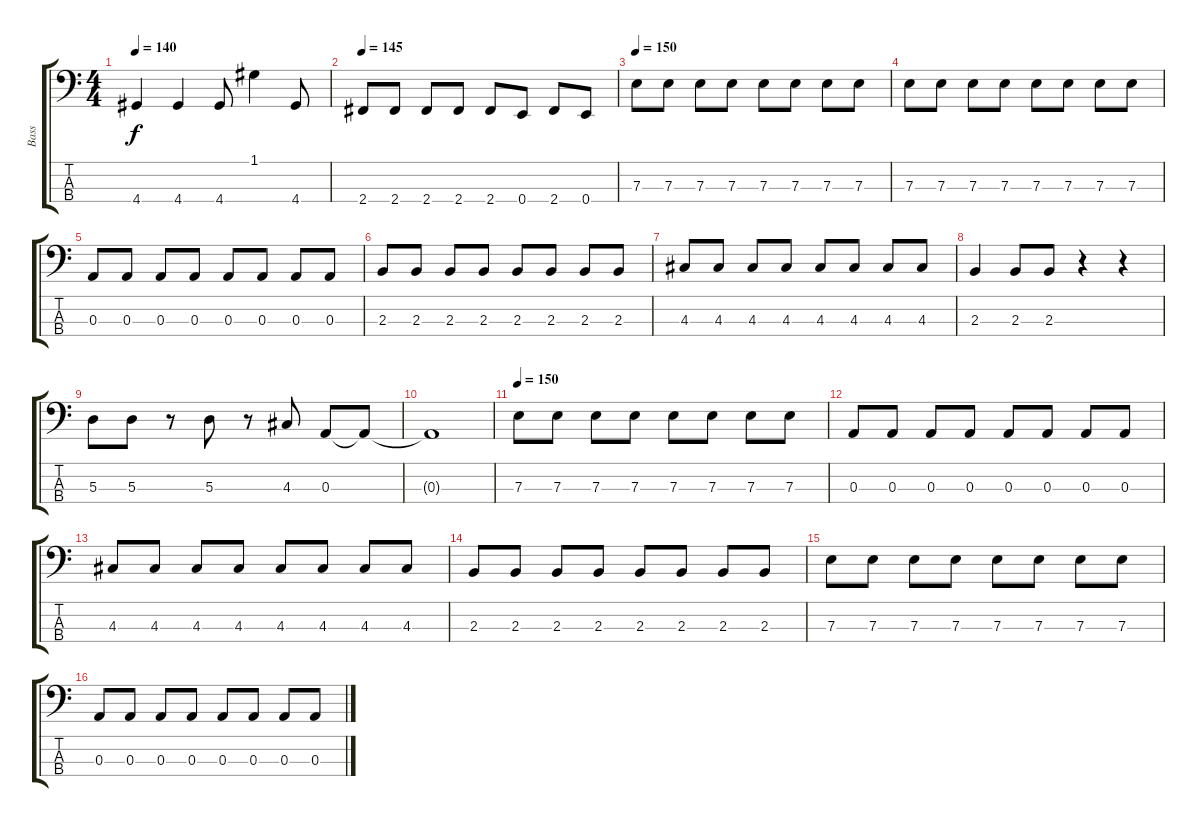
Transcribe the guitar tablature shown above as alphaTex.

\track ("Bass" "Bass") {instrument electricbassfinger}
\staff {score tabs}
\tuning (G2 D2 A1 E1) {hide}
\ts (4 4)
\tempo 140
\clef f4
\ks c
4.4.4{dy f} 4.4.4 4.4.8 1.1.4 4.4.8 |
\tempo 145
2.4.8 2.4.8 2.4.8 2.4.8 2.4.8 0.4.8 2.4.8 0.4.8 |
\tempo 150
7.3.8 7.3.8 7.3.8 7.3.8 7.3.8 7.3.8 7.3.8 7.3.8 |
7.3.8 7.3.8 7.3.8 7.3.8 7.3.8 7.3.8 7.3.8 7.3.8 |
0.3.8 0.3.8 0.3.8 0.3.8 0.3.8 0.3.8 0.3.8 0.3.8 |
2.3.8 2.3.8 2.3.8 2.3.8 2.3.8 2.3.8 2.3.8 2.3.8 |
4.3.8 4.3.8 4.3.8 4.3.8 4.3.8 4.3.8 4.3.8 4.3.8 |
2.3.4 2.3.8 2.3.8 r.4 r.4 |
5.3.8 5.3.8 r.8 5.3.8 r.8 4.3.8 0.3.8 0.3{t}.8 |
0.3{t}.1 |
\tempo 150
7.3.8 7.3.8 7.3.8 7.3.8 7.3.8 7.3.8 7.3.8 7.3.8 |
0.3.8 0.3.8 0.3.8 0.3.8 0.3.8 0.3.8 0.3.8 0.3.8 |
4.3.8 4.3.8 4.3.8 4.3.8 4.3.8 4.3.8 4.3.8 4.3.8 |
2.3.8 2.3.8 2.3.8 2.3.8 2.3.8 2.3.8 2.3.8 2.3.8 |
7.3.8 7.3.8 7.3.8 7.3.8 7.3.8 7.3.8 7.3.8 7.3.8 |
0.3.8 0.3.8 0.3.8 0.3.8 0.3.8 0.3.8 0.3.8 0.3.8
